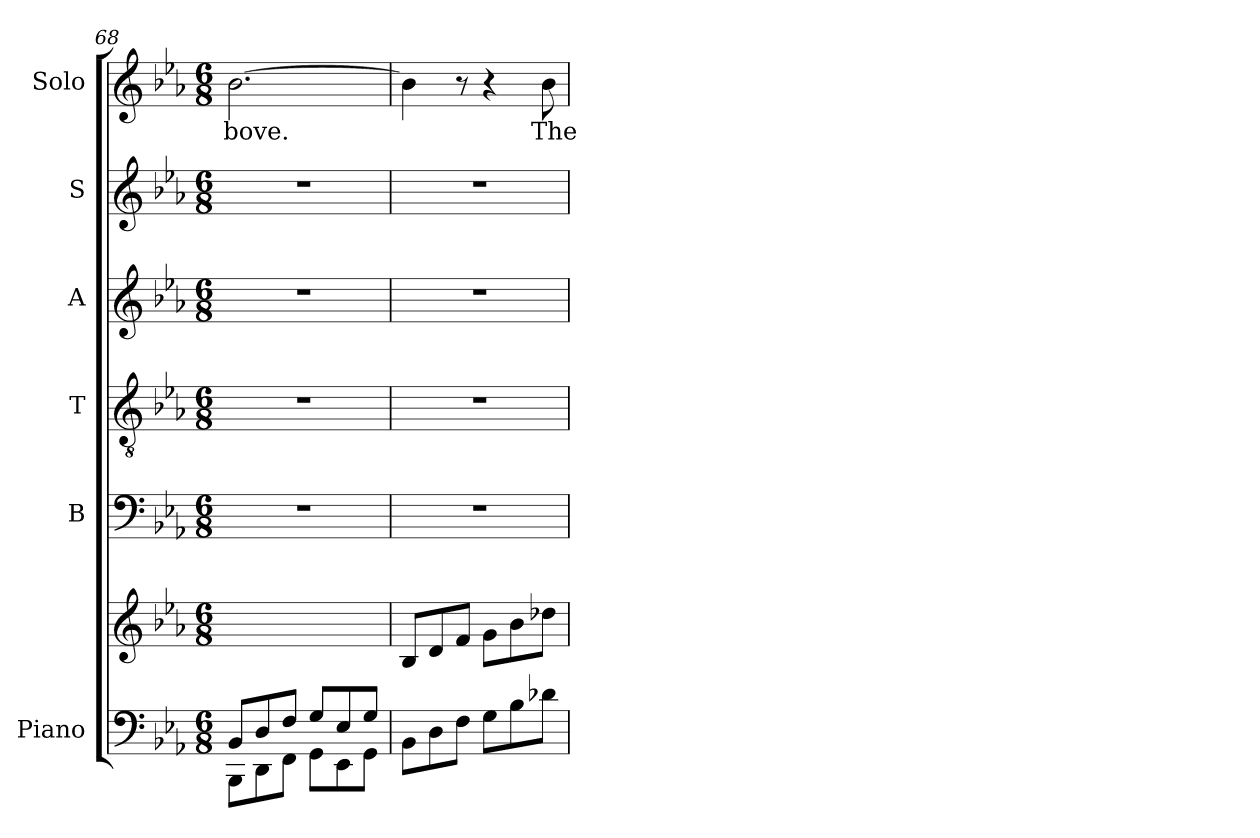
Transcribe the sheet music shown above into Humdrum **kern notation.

**kern	**kern	**kern	**kern	**kern	**kern	**kern	**text
*part6	*part6	*part5	*part4	*part3	*part2	*part1	*part1
*staff7	*staff6	*staff5	*staff4	*staff3	*staff2	*staff1	*staff1
*I"Piano	*	*I"B	*I"T	*I"A	*I"S	*I"Solo	*
*I'Pno	*	*I'B	*I'T	*I'A	*I'S	*	*
*clefF4	*clefG2	*clefF4	*clefGv2	*clefG2	*clefG2	*clefG2	*
*k[b-e-a-]	*k[b-e-a-]	*k[b-e-a-]	*k[b-e-a-]	*k[b-e-a-]	*k[b-e-a-]	*k[b-e-a-]	*
*M6/8	*M6/8	*M6/8	*M6/8	*M6/8	*M6/8	*M6/8	*
=68	=68	=68	=68	=68	=68	=68	=68
*^	*	*	*	*	*	*	*
!	!	!	!	!	!	!	!	!LO:LY:b
8BB-/L	8BBB-\L	2.ryy	2.r	2.r	2.r	2.r	[2.b-\	-bove.
8D/	8DD\	.	.	.	.	.	.	.
8F/J	8FF\J	.	.	.	.	.	.	.
8G/L	8GG\L	.	.	.	.	.	.	.
8E-/	8EE-\	.	.	.	.	.	.	.
8G/J	8GG\J	.	.	.	.	.	.	.
*v	*v	*	*	*	*	*	*	*
=69	=69	=69	=69	=69	=69	=69	=69
8BB-\L	8B-/L	2.r	2.r	2.r	2.r	4b-\]	.
8D\	8d/	.	.	.	.	.	.
8F\J	8f/J	.	.	.	.	8r	.
8G\L	8g\L	.	.	.	.	4r	.
8B-\	8b-\	.	.	.	.	.	.
!	!	!	!	!	!	!	!LO:LY:b
8d-X\J	8dd-X\J	.	.	.	.	8b-\	The
=	=	=	=	=	=	=	=
*-	*-	*-	*-	*-	*-	*-	*-
